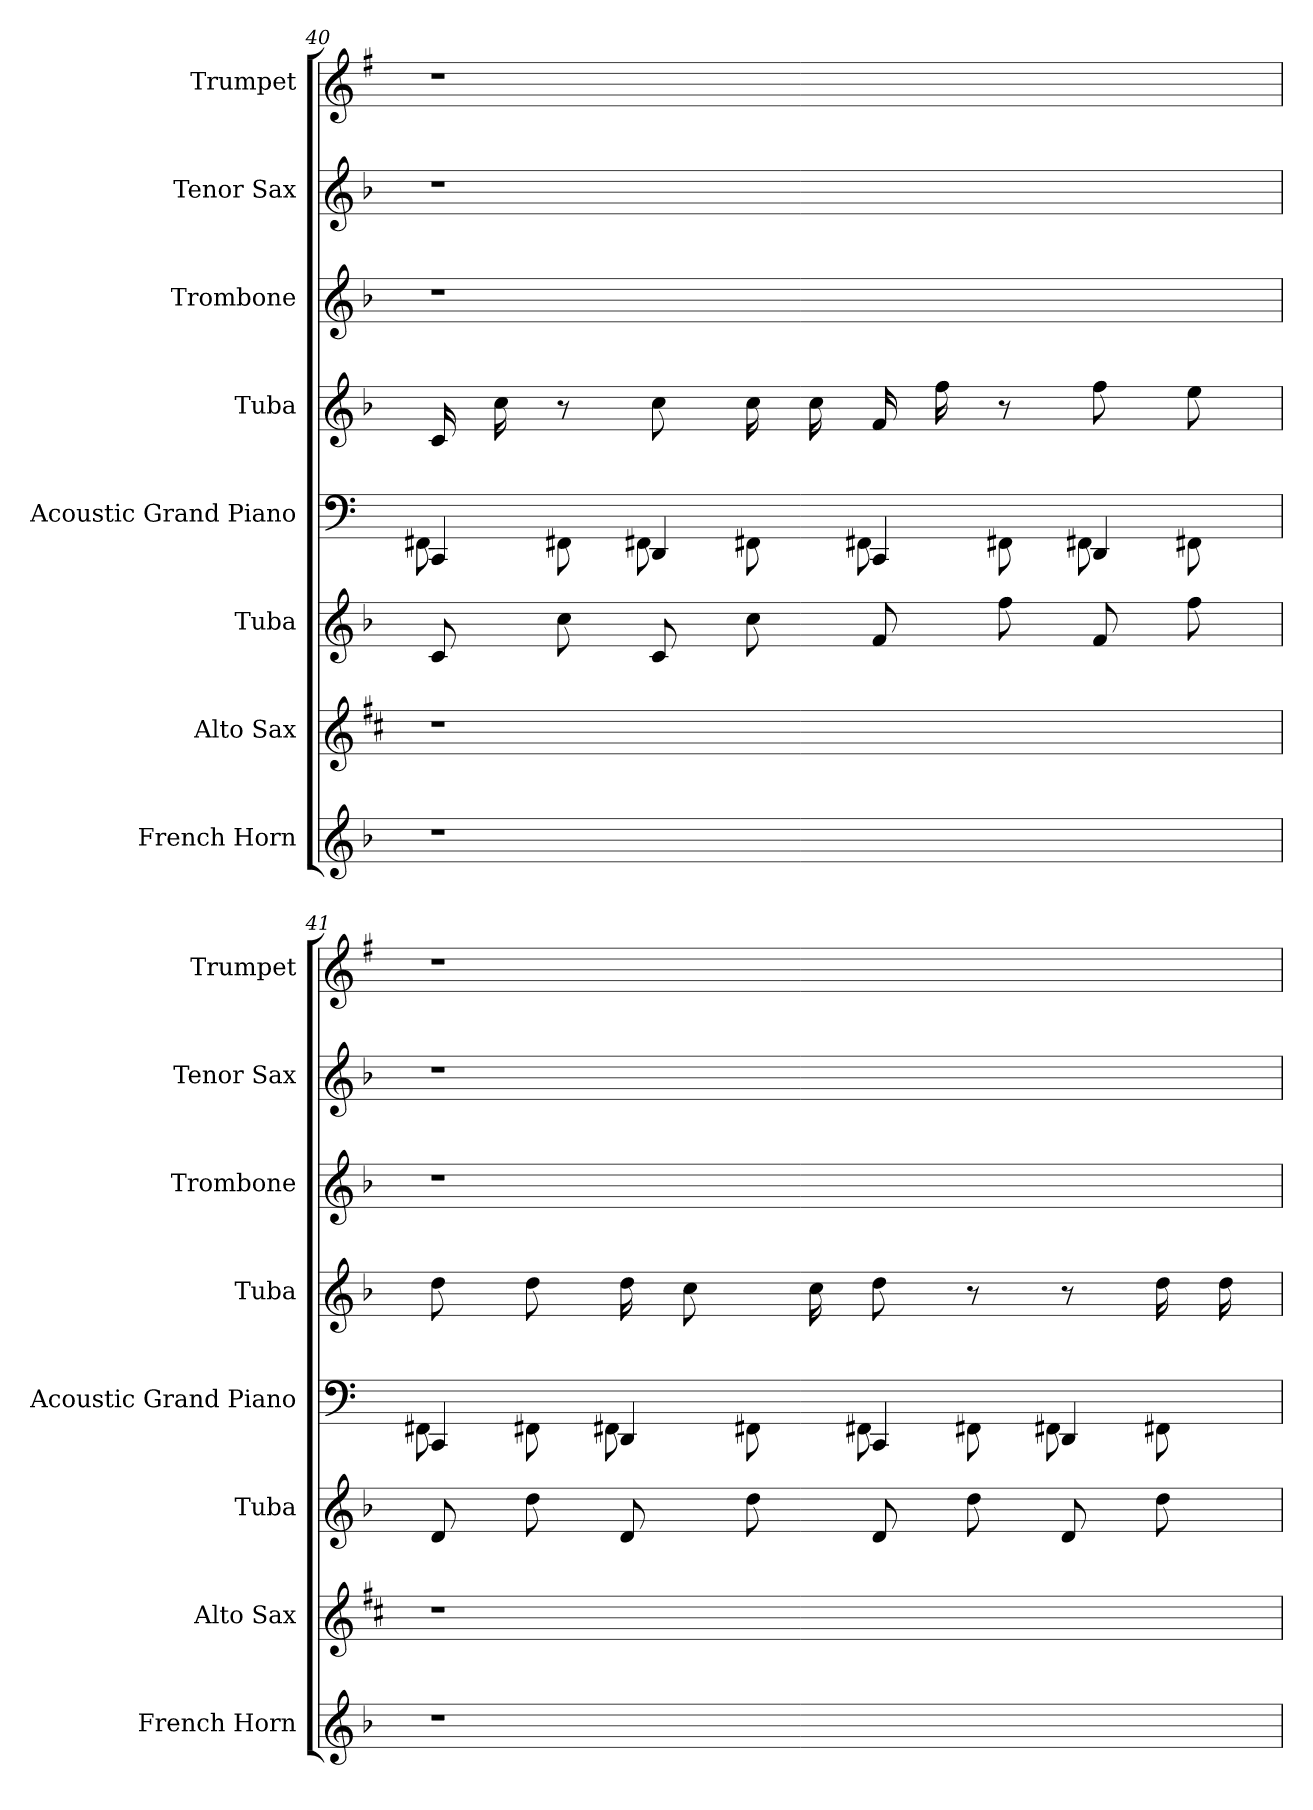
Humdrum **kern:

**kern	**kern	**kern	**kern	**kern	**kern	**kern	**kern
*part8	*part7	*part6	*part5	*part4	*part3	*part2	*part1
*staff8	*staff7	*staff6	*staff5	*staff4	*staff3	*staff2	*staff1
*I"French Horn	*I"Alto Sax	*I"Tuba	*I"Acoustic Grand Piano	*I"Tuba	*I"Trombone	*I"Tenor Sax	*I"Trumpet
*I'French Horn	*I'Alto Sax	*I'Tuba	*I'Acoustic Grand Piano	*I'Tuba	*I'Trombone	*I'Tenor Sax	*I'Trumpet
*clefG2	*clefG2	*clefG2	*clefF4	*clefG2	*clefG2	*clefG2	*clefG2
*ITrd8c14	*ITrd5c9	*ITrd15c26	*	*ITrd15c26	*ITrd8c14	*ITrd8c14	*ITrd1c2
*k[b-]	*k[b-]	*k[b-]	*	*k[b-]	*k[b-]	*k[b-]	*k[b-]
=40	=40	=40	=40	=40	=40	=40	=40
*	*	*	*^	*	*	*	*
1r	1r	8CC	4CC	8FF#X	16CC	1r	1r	1r
.	.	.	.	.	16C	.	.	.
.	.	8C	.	8FF#X	8r	.	.	.
.	.	8CC	4DD	8FF#X	8C	.	.	.
.	.	8C	.	8FF#X	16C	.	.	.
.	.	.	.	.	16C	.	.	.
.	.	8FF	4CC	8FF#X	16FF	.	.	.
.	.	.	.	.	16F	.	.	.
.	.	8F	.	8FF#X	8r	.	.	.
.	.	8FF	4DD	8FF#X	8F	.	.	.
.	.	8F	.	8FF#X	8E	.	.	.
=41	=41	=41	=41	=41	=41	=41	=41	=41
1r	1r	8DD	4CC	8FF#X	8D	1r	1r	1r
.	.	8D	.	8FF#X	8D	.	.	.
.	.	8DD	4DD	8FF#X	16D	.	.	.
.	.	.	.	.	8C	.	.	.
.	.	8D	.	8FF#X	.	.	.	.
.	.	.	.	.	16C	.	.	.
.	.	8DD	4CC	8FF#X	8D	.	.	.
.	.	8D	.	8FF#X	8r	.	.	.
.	.	8DD	4DD	8FF#X	8r	.	.	.
.	.	8D	.	8FF#X	16D	.	.	.
.	.	.	.	.	16D	.	.	.
*	*	*	*v	*v	*	*	*	*
=	=	=	=	=	=	=	=
*-	*-	*-	*-	*-	*-	*-	*-
